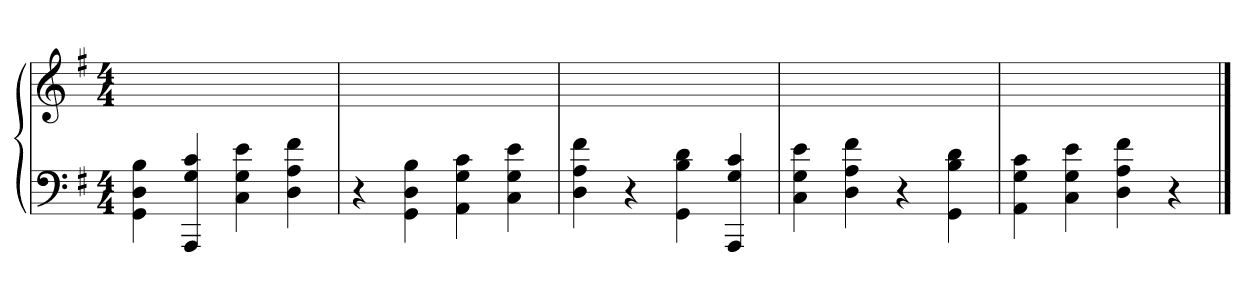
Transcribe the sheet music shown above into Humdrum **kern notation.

**kern	**kern
*part2	*part1
*staff2	*staff1
*clefF4	*clefG2
*k[f#]	*k[f#]
*G:	*G:
*M4/4	*M4/4
*MM60	*MM60
=1	=1
4GG 4D 4B	1ryy
4AAA 4G 4c	.
4C 4G 4e	.
4D 4A 4f#	.
=2	=2
4r	1ryy
4GG 4D 4B	.
4AA 4G 4c	.
4C 4G 4e	.
=3	=3
4D 4A 4f#	1ryy
4r	.
4GG 4B 4d	.
4AAA 4G 4c	.
=4	=4
4C 4G 4e	1ryy
4D 4A 4f#	.
4r	.
4GG 4B 4d	.
=5	=5
4AA 4G 4c	1ryy
4C 4G 4e	.
4D 4A 4f#	.
4r	.
==	==
*-	*-
